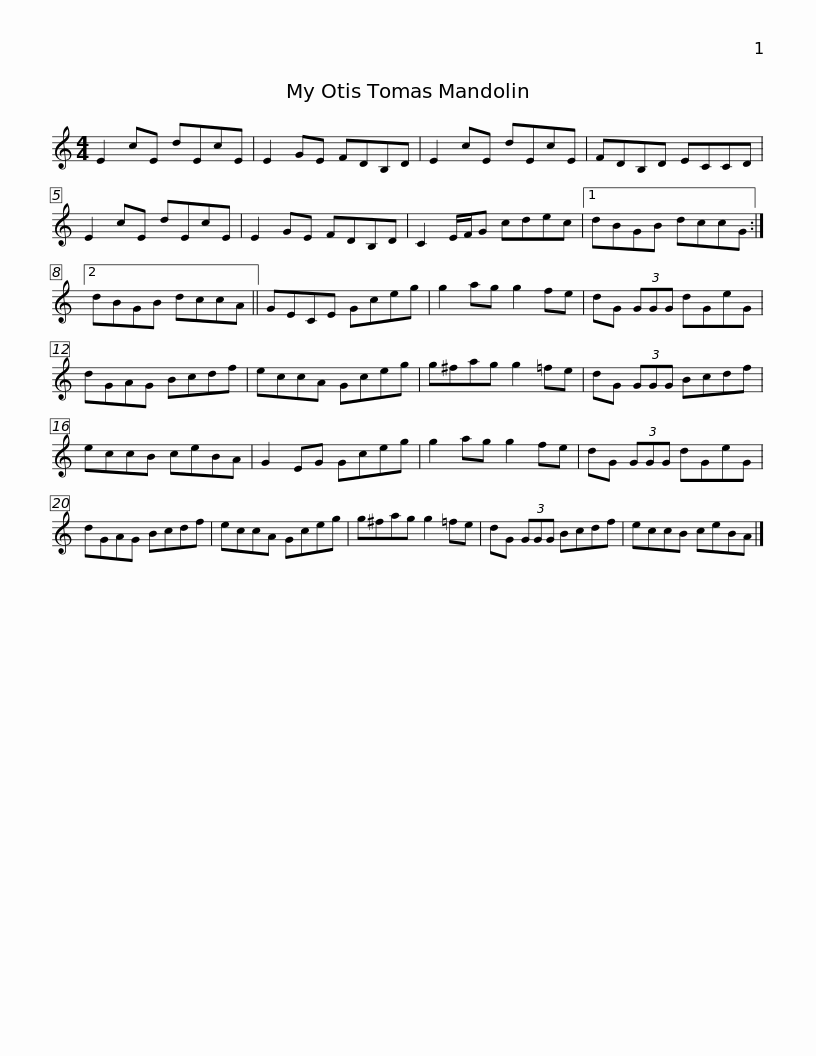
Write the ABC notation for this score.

X:1
L:1/8
M:4/4
I:linebreak $
K:C
V:1 treble
V:1
 E2 cE dEcE | E2 GE FDB,D | E2 cE dEcE | FDB,D ECCD | E2 cE dEcE | %5
 E2 GE FDB,D |$ C2 E/F/G cdec |1 dBGB dccG :|2 dBGB dccA || GECE Gceg | %10
 g2 ag g2 fe |$ dG (3GGG dGeG | dGAG Bcdf | eccA Gceg | g^fag g2 =fe | %15
 dG (3GGG Bcdf |$ eccB ceBA | G2 EG Gceg | g2 ag g2 fe | dG (3GGG dGeG | %20
 dGAG Bcdf | eccA Gceg |$ g^fag g2 =fe | dG (3GGG Bcdf | eccB ceBA |] %25
